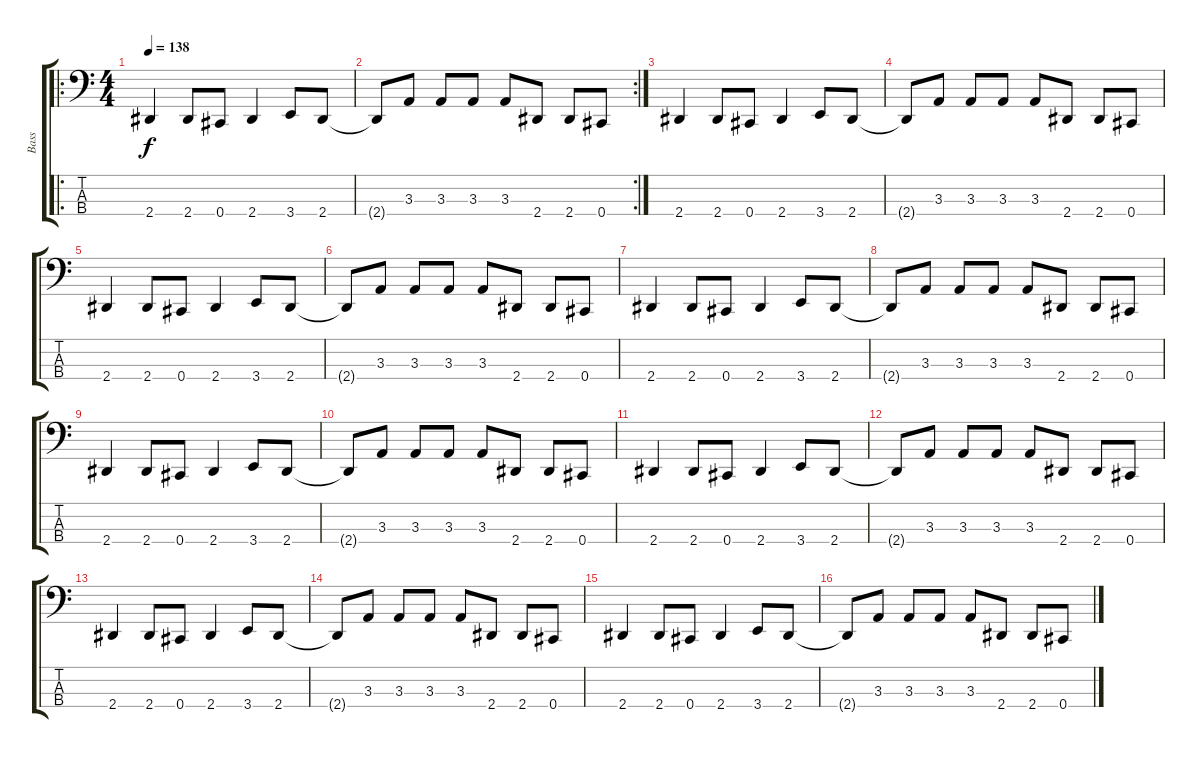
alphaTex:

\track ("Bass" "Bass") {instrument electricbasspick}
\staff {score tabs}
\tuning (E2 B1 Gb1 Db1) {hide}
\ro
\ts (4 4)
\tempo 138
\clef f4
\ks c
2.4.4{dy f} 2.4.8 0.4.8 2.4.4 3.4.8 2.4.8 |
\rc 2
2.4{t}.8 3.3.8 3.3.8 3.3.8 3.3.8 2.4.8 2.4.8 0.4.8 |
2.4.4 2.4.8 0.4.8 2.4.4 3.4.8 2.4.8 |
2.4{t}.8 3.3.8 3.3.8 3.3.8 3.3.8 2.4.8 2.4.8 0.4.8 |
2.4.4 2.4.8 0.4.8 2.4.4 3.4.8 2.4.8 |
2.4{t}.8 3.3.8 3.3.8 3.3.8 3.3.8 2.4.8 2.4.8 0.4.8 |
2.4.4 2.4.8 0.4.8 2.4.4 3.4.8 2.4.8 |
2.4{t}.8 3.3.8 3.3.8 3.3.8 3.3.8 2.4.8 2.4.8 0.4.8 |
2.4.4 2.4.8 0.4.8 2.4.4 3.4.8 2.4.8 |
2.4{t}.8 3.3.8 3.3.8 3.3.8 3.3.8 2.4.8 2.4.8 0.4.8 |
2.4.4 2.4.8 0.4.8 2.4.4 3.4.8 2.4.8 |
2.4{t}.8 3.3.8 3.3.8 3.3.8 3.3.8 2.4.8 2.4.8 0.4.8 |
2.4.4 2.4.8 0.4.8 2.4.4 3.4.8 2.4.8 |
2.4{t}.8 3.3.8 3.3.8 3.3.8 3.3.8 2.4.8 2.4.8 0.4.8 |
2.4.4 2.4.8 0.4.8 2.4.4 3.4.8 2.4.8 |
2.4{t}.8 3.3.8 3.3.8 3.3.8 3.3.8 2.4.8 2.4.8 0.4.8
